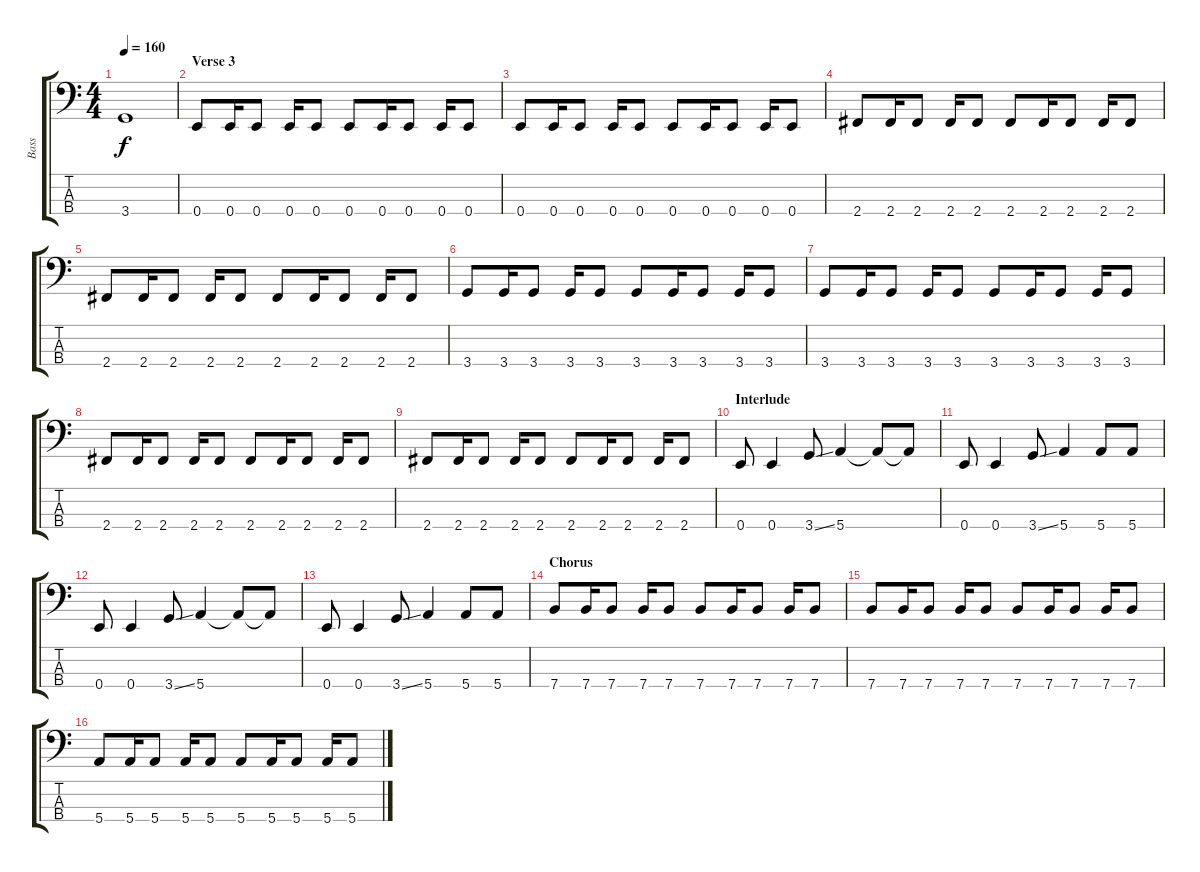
\track ("Bass" "Bass") {instrument electricbassfinger}
\staff {score tabs}
\tuning (G2 D2 A1 E1) {hide}
\ts (4 4)
\tempo 160
\clef f4
\ks c
3.4.1{dy f} |
\section ("" "Verse 3")
0.4.8 0.4.16 0.4.8 0.4.16 0.4.8 0.4.8 0.4.16 0.4.8 0.4.16 0.4.8 |
0.4.8 0.4.16 0.4.8 0.4.16 0.4.8 0.4.8 0.4.16 0.4.8 0.4.16 0.4.8 |
2.4.8 2.4.16 2.4.8 2.4.16 2.4.8 2.4.8 2.4.16 2.4.8 2.4.16 2.4.8 |
2.4.8 2.4.16 2.4.8 2.4.16 2.4.8 2.4.8 2.4.16 2.4.8 2.4.16 2.4.8 |
3.4.8 3.4.16 3.4.8 3.4.16 3.4.8 3.4.8 3.4.16 3.4.8 3.4.16 3.4.8 |
3.4.8 3.4.16 3.4.8 3.4.16 3.4.8 3.4.8 3.4.16 3.4.8 3.4.16 3.4.8 |
2.4.8 2.4.16 2.4.8 2.4.16 2.4.8 2.4.8 2.4.16 2.4.8 2.4.16 2.4.8 |
2.4.8 2.4.16 2.4.8 2.4.16 2.4.8 2.4.8 2.4.16 2.4.8 2.4.16 2.4.8 |
\section ("" "Interlude")
0.4.8 0.4.4 3.4{ss}.8 5.4.4 5.4{t}.8 5.4{t}.8 |
0.4.8 0.4.4 3.4{ss}.8 5.4.4 5.4.8 5.4.8 |
0.4.8 0.4.4 3.4{ss}.8 5.4.4 5.4{t}.8 5.4{t}.8 |
0.4.8 0.4.4 3.4{ss}.8 5.4.4 5.4.8 5.4.8 |
\section ("" "Chorus")
7.4.8 7.4.16 7.4.8 7.4.16 7.4.8 7.4.8 7.4.16 7.4.8 7.4.16 7.4.8 |
7.4.8 7.4.16 7.4.8 7.4.16 7.4.8 7.4.8 7.4.16 7.4.8 7.4.16 7.4.8 |
5.4.8 5.4.16 5.4.8 5.4.16 5.4.8 5.4.8 5.4.16 5.4.8 5.4.16 5.4.8
